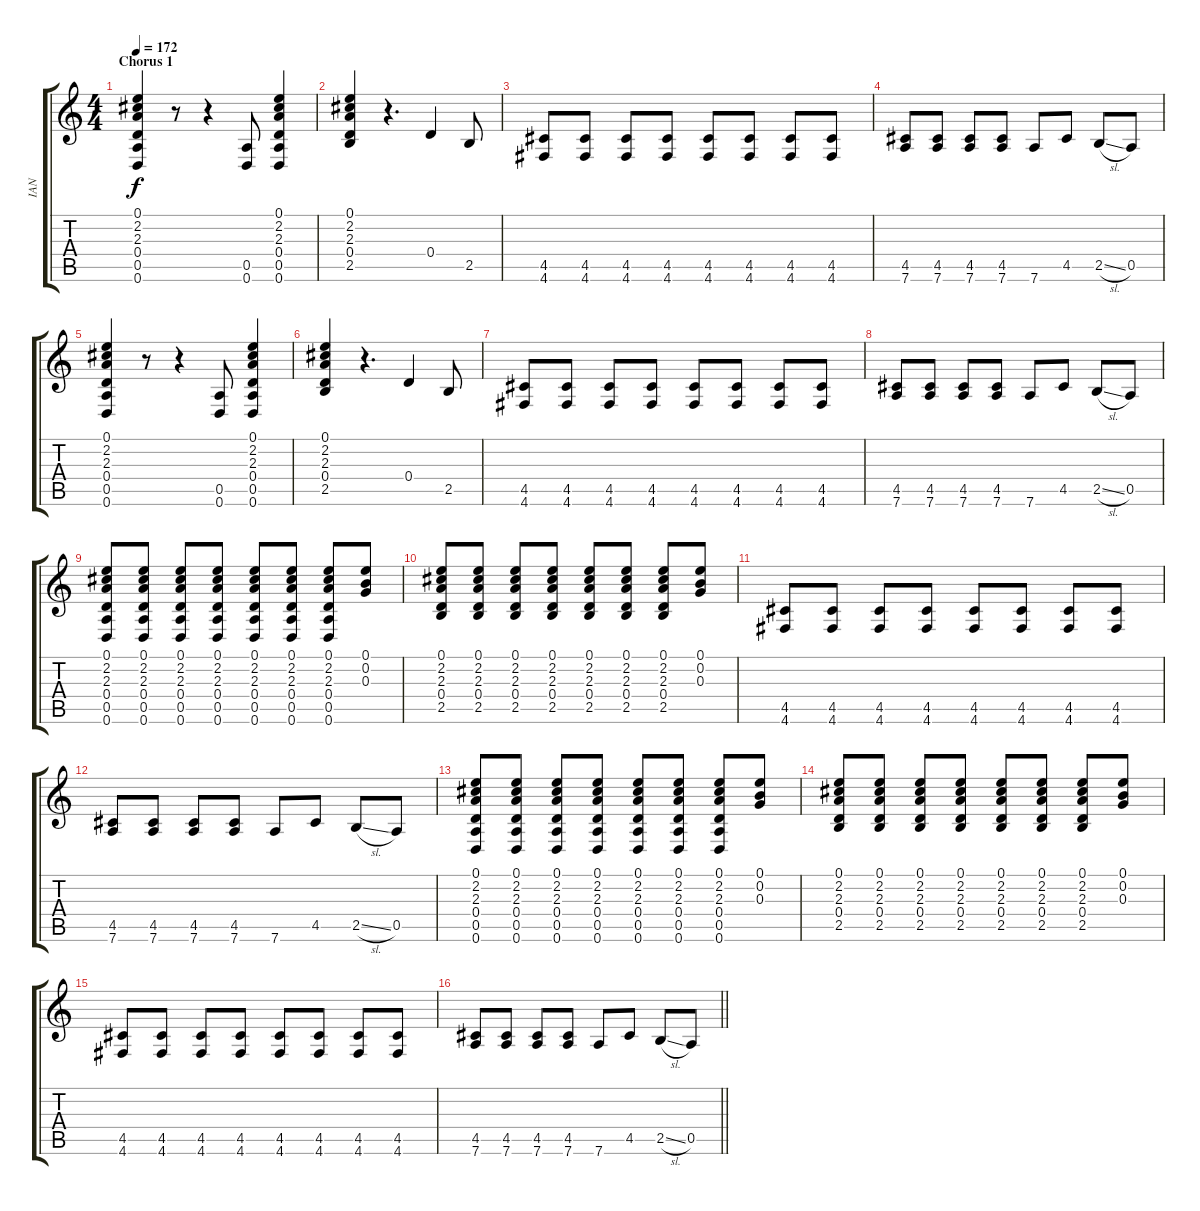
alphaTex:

\track ("IAN" "IAN") {instrument distortionguitar}
\staff {score tabs}
\tuning (E4 B3 G3 D3 A2 D2) {hide}
\ts (4 4)
\section ("" "Chorus 1")
\tempo 172
\clef g2
\ks c
(0.1 2.2 2.3 0.4 0.5 0.6).4{dy f} r.8 r.4 (0.5 0.6).8 (0.1 2.2 2.3 0.4 0.5 0.6).4 |
(0.1 2.2 2.3 0.4 2.5).4 r.4{d} 0.4.4 2.5.8 |
(4.5 4.6).8 (4.5 4.6).8 (4.5 4.6).8 (4.5 4.6).8 (4.5 4.6).8 (4.5 4.6).8 (4.5 4.6).8 (4.5 4.6).8 |
(4.5 7.6).8 (4.5 7.6).8 (4.5 7.6).8 (4.5 7.6).8 7.6.8 4.5.8 2.5{sl}.8 0.5.8 |
(0.1 2.2 2.3 0.4 0.5 0.6).4 r.8 r.4 (0.5 0.6).8 (0.1 2.2 2.3 0.4 0.5 0.6).4 |
(0.1 2.2 2.3 0.4 2.5).4 r.4{d} 0.4.4 2.5.8 |
(4.5 4.6).8 (4.5 4.6).8 (4.5 4.6).8 (4.5 4.6).8 (4.5 4.6).8 (4.5 4.6).8 (4.5 4.6).8 (4.5 4.6).8 |
(4.5 7.6).8 (4.5 7.6).8 (4.5 7.6).8 (4.5 7.6).8 7.6.8 4.5.8 2.5{sl}.8 0.5.8 |
(0.1 2.2 2.3 0.4 0.5 0.6).8 (0.1 2.2 2.3 0.4 0.5 0.6).8 (0.1 2.2 2.3 0.4 0.5 0.6).8 (0.1 2.2 2.3 0.4 0.5 0.6).8 (0.1 2.2 2.3 0.4 0.5 0.6).8 (0.1 2.2 2.3 0.4 0.5 0.6).8 (0.1 2.2 2.3 0.4 0.5 0.6).8 (0.1 0.2 0.3).8 |
(0.1 2.2 2.3 0.4 2.5).8 (0.1 2.2 2.3 0.4 2.5).8 (0.1 2.2 2.3 0.4 2.5).8 (0.1 2.2 2.3 0.4 2.5).8 (0.1 2.2 2.3 0.4 2.5).8 (0.1 2.2 2.3 0.4 2.5).8 (0.1 2.2 2.3 0.4 2.5).8 (0.1 0.2 0.3).8 |
(4.5 4.6).8 (4.5 4.6).8 (4.5 4.6).8 (4.5 4.6).8 (4.5 4.6).8 (4.5 4.6).8 (4.5 4.6).8 (4.5 4.6).8 |
(4.5 7.6).8 (4.5 7.6).8 (4.5 7.6).8 (4.5 7.6).8 7.6.8 4.5.8 2.5{sl}.8 0.5.8 |
(0.1 2.2 2.3 0.4 0.5 0.6).8 (0.1 2.2 2.3 0.4 0.5 0.6).8 (0.1 2.2 2.3 0.4 0.5 0.6).8 (0.1 2.2 2.3 0.4 0.5 0.6).8 (0.1 2.2 2.3 0.4 0.5 0.6).8 (0.1 2.2 2.3 0.4 0.5 0.6).8 (0.1 2.2 2.3 0.4 0.5 0.6).8 (0.1 0.2 0.3).8 |
(0.1 2.2 2.3 0.4 2.5).8 (0.1 2.2 2.3 0.4 2.5).8 (0.1 2.2 2.3 0.4 2.5).8 (0.1 2.2 2.3 0.4 2.5).8 (0.1 2.2 2.3 0.4 2.5).8 (0.1 2.2 2.3 0.4 2.5).8 (0.1 2.2 2.3 0.4 2.5).8 (0.1 0.2 0.3).8 |
(4.5 4.6).8 (4.5 4.6).8 (4.5 4.6).8 (4.5 4.6).8 (4.5 4.6).8 (4.5 4.6).8 (4.5 4.6).8 (4.5 4.6).8 |
\barLineRight lightlight
(4.5 7.6).8 (4.5 7.6).8 (4.5 7.6).8 (4.5 7.6).8 7.6.8 4.5.8 2.5{sl}.8 0.5.8
